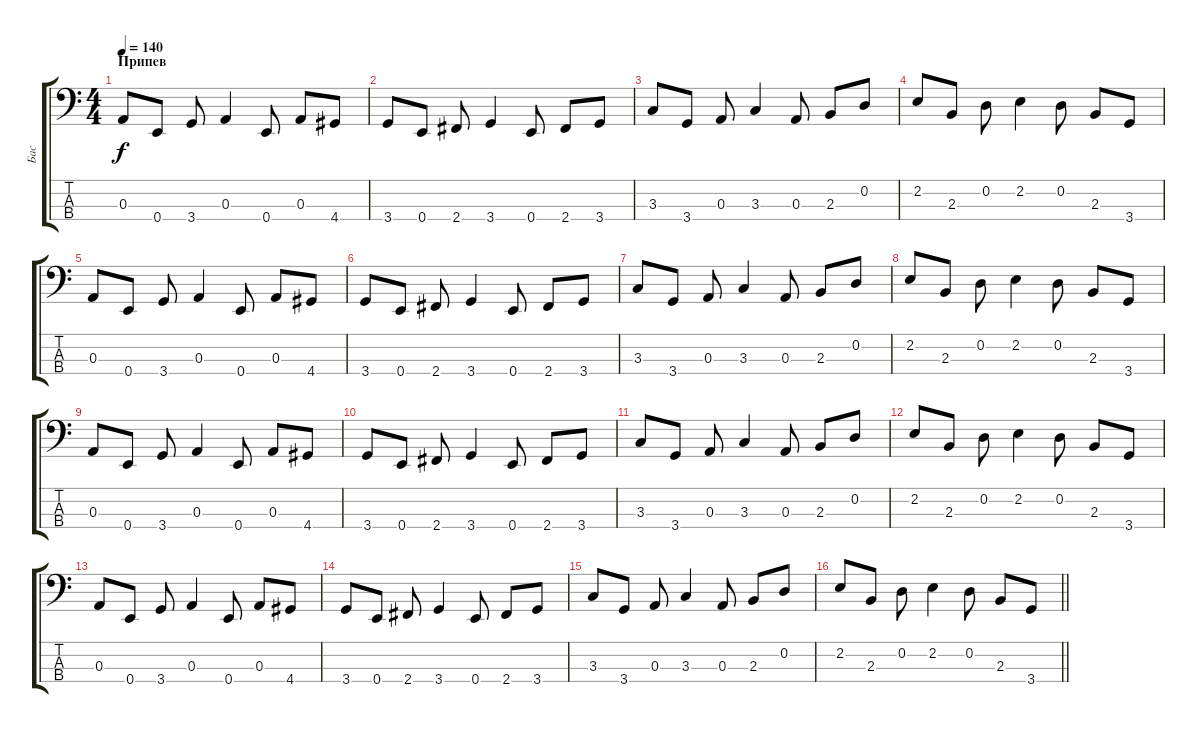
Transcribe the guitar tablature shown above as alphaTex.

\track ("Бас" "Бас") {solo instrument synthbass1}
\staff {score tabs}
\tuning (G2 D2 A1 E1) {hide}
\ts (4 4)
\section ("" "Припев ")
\tempo 140
\clef f4
\ks c
0.3.8{dy f} 0.4.8 3.4.8 0.3.4 0.4.8 0.3.8 4.4.8 |
3.4.8 0.4.8 2.4.8 3.4.4 0.4.8 2.4.8 3.4.8 |
3.3.8 3.4.8 0.3.8 3.3.4 0.3.8 2.3.8 0.2.8 |
2.2.8 2.3.8 0.2.8 2.2.4 0.2.8 2.3.8 3.4.8 |
0.3.8 0.4.8 3.4.8 0.3.4 0.4.8 0.3.8 4.4.8 |
3.4.8 0.4.8 2.4.8 3.4.4 0.4.8 2.4.8 3.4.8 |
3.3.8 3.4.8 0.3.8 3.3.4 0.3.8 2.3.8 0.2.8 |
2.2.8 2.3.8 0.2.8 2.2.4 0.2.8 2.3.8 3.4.8 |
0.3.8 0.4.8 3.4.8 0.3.4 0.4.8 0.3.8 4.4.8 |
3.4.8 0.4.8 2.4.8 3.4.4 0.4.8 2.4.8 3.4.8 |
3.3.8 3.4.8 0.3.8 3.3.4 0.3.8 2.3.8 0.2.8 |
2.2.8 2.3.8 0.2.8 2.2.4 0.2.8 2.3.8 3.4.8 |
0.3.8 0.4.8 3.4.8 0.3.4 0.4.8 0.3.8 4.4.8 |
3.4.8 0.4.8 2.4.8 3.4.4 0.4.8 2.4.8 3.4.8 |
3.3.8 3.4.8 0.3.8 3.3.4 0.3.8 2.3.8 0.2.8 |
\barLineRight lightlight
2.2.8 2.3.8 0.2.8 2.2.4 0.2.8 2.3.8 3.4.8
